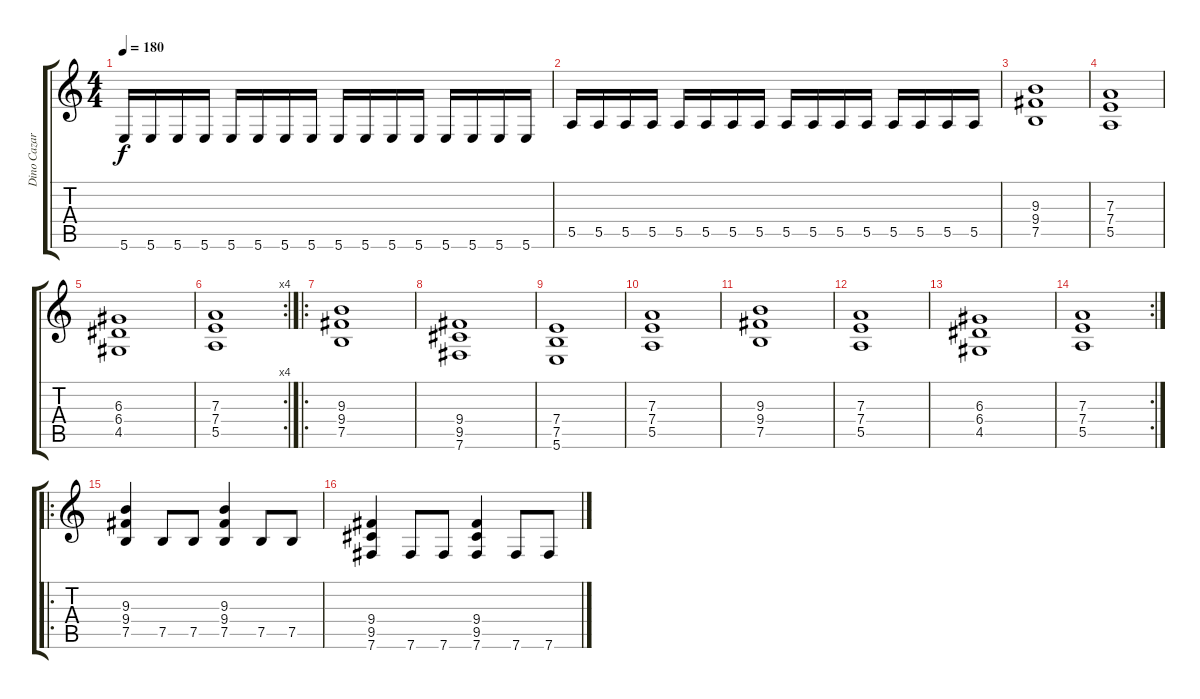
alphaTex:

\track ("Dino Cazares" "Dino Cazar") {instrument distortionguitar}
\staff {score tabs}
\tuning (B3 Gb3 D3 A2 E2 B1) {hide}
\ts (4 4)
\tempo 180
\clef g2
\ks c
5.6.16{dy f} 5.6.16 5.6.16 5.6.16 5.6.16 5.6.16 5.6.16 5.6.16 5.6.16 5.6.16 5.6.16 5.6.16 5.6.16 5.6.16 5.6.16 5.6.16 |
5.5.16 5.5.16 5.5.16 5.5.16 5.5.16 5.5.16 5.5.16 5.5.16 5.5.16 5.5.16 5.5.16 5.5.16 5.5.16 5.5.16 5.5.16 5.5.16 |
(9.3 9.4 7.5).1 |
(7.3 7.4 5.5).1 |
(6.3 6.4 4.5).1 |
\rc 4
(7.3 7.4 5.5).1 |
\ro
(9.3 9.4 7.5).1 |
(9.4 9.5 7.6).1 |
(7.4 7.5 5.6).1 |
(7.3 7.4 5.5).1 |
(9.3 9.4 7.5).1 |
(7.3 7.4 5.5).1 |
(6.3 6.4 4.5).1 |
\rc 2
(7.3 7.4 5.5).1 |
\ro
(9.3 9.4 7.5).4 7.5.8 7.5.8 (9.3 9.4 7.5).4 7.5.8 7.5.8 |
(9.4 9.5 7.6).4 7.6.8 7.6.8 (9.4 9.5 7.6).4 7.6.8 7.6.8
